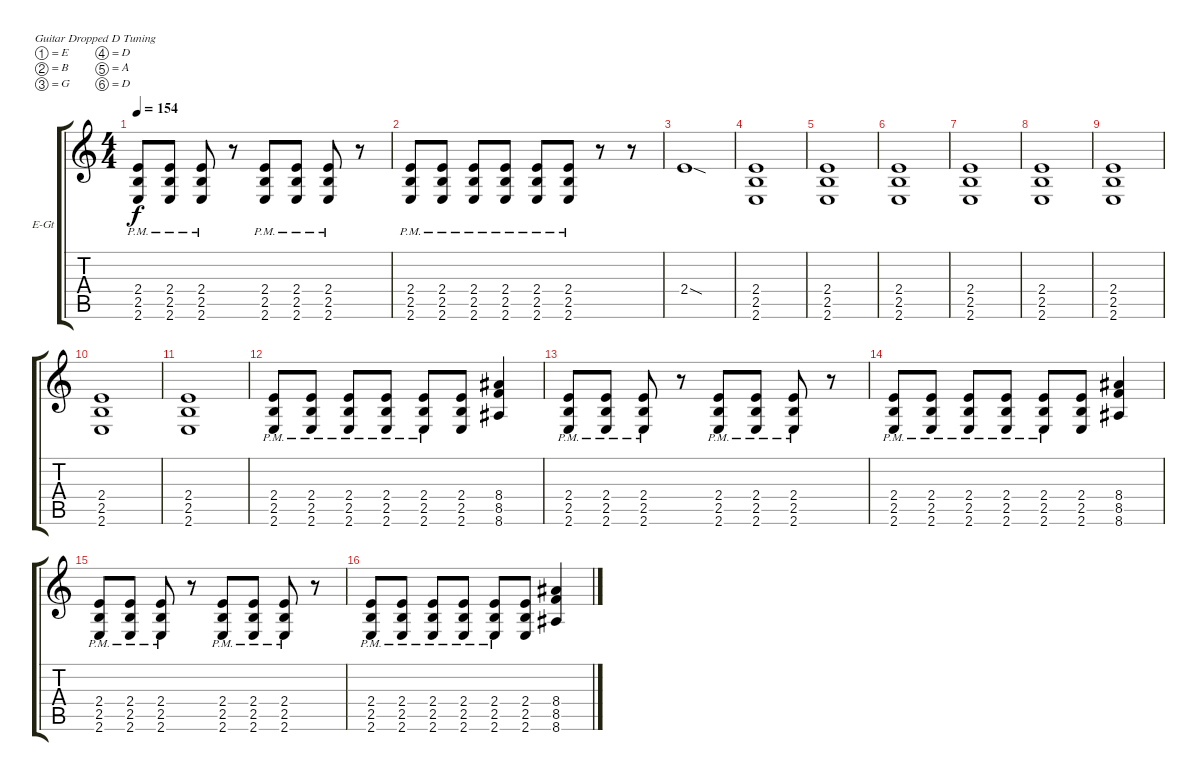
\bracketExtendMode groupsimilarinstruments
\firstSystemTrackNameOrientation horizontal
\otherSystemsTrackNameOrientation horizontal
\track ("Overdriven-guitar (Richard)" "E-Gt") {instrument overdrivenguitar}
\staff {score tabs}
\tuning (E4 B3 G3 D3 A2 D2)
\ts (4 4)
\tempo 154
\clef g2
\ks c
(2.4 2.5 2.6{pm}).8{dy f} (2.4 2.5 2.6{pm}).8 (2.4 2.5 2.6{pm}).8 r.8 (2.4 2.5 2.6{pm}).8 (2.4 2.5 2.6{pm}).8 (2.4 2.5 2.6{pm}).8 r.8 |
(2.4 2.5 2.6{pm}).8 (2.4 2.5 2.6{pm}).8 (2.4 2.5 2.6{pm}).8 (2.4 2.5 2.6{pm}).8 (2.4 2.5 2.6{pm}).8 (2.4 2.5 2.6{pm}).8 r.8 r.8 |
2.4{sod}.1 |
(2.4 2.5 2.6).1 |
(2.4 2.5 2.6).1 |
(2.4 2.5 2.6).1 |
(2.4 2.5 2.6).1 |
(2.4 2.5 2.6).1 |
(2.4 2.5 2.6).1 |
(2.4 2.5 2.6).1 |
(2.4 2.5 2.6).1 |
(2.4{pm} 2.5{pm} 2.6{pm}).8 (2.4{pm} 2.5{pm} 2.6{pm}).8 (2.4{pm} 2.5{pm} 2.6{pm}).8 (2.4{pm} 2.5{pm} 2.6{pm}).8 (2.4{pm} 2.5{pm} 2.6{pm}).8 (2.4 2.5 2.6).8 (8.4 8.5 8.6).4 |
(2.4{pm} 2.5{pm} 2.6{pm}).8 (2.4{pm} 2.5{pm} 2.6{pm}).8 (2.4{pm} 2.5{pm} 2.6{pm}).8 r.8 (2.4{pm} 2.5{pm} 2.6{pm}).8 (2.4{pm} 2.5{pm} 2.6{pm}).8 (2.4{pm} 2.5{pm} 2.6{pm}).8 r.8 |
(2.4{pm} 2.5{pm} 2.6{pm}).8 (2.4{pm} 2.5{pm} 2.6{pm}).8 (2.4{pm} 2.5{pm} 2.6{pm}).8 (2.4{pm} 2.5{pm} 2.6{pm}).8 (2.4{pm} 2.5{pm} 2.6{pm}).8 (2.4 2.5 2.6).8 (8.4 8.5 8.6).4 |
(2.4{pm} 2.5{pm} 2.6{pm}).8 (2.4{pm} 2.5{pm} 2.6{pm}).8 (2.4{pm} 2.5{pm} 2.6{pm}).8 r.8 (2.4{pm} 2.5{pm} 2.6{pm}).8 (2.4{pm} 2.5{pm} 2.6{pm}).8 (2.4{pm} 2.5{pm} 2.6{pm}).8 r.8 |
(2.4{pm} 2.5{pm} 2.6{pm}).8 (2.4{pm} 2.5{pm} 2.6{pm}).8 (2.4{pm} 2.5{pm} 2.6{pm}).8 (2.4{pm} 2.5{pm} 2.6{pm}).8 (2.4{pm} 2.5{pm} 2.6{pm}).8 (2.4 2.5 2.6).8 (8.4 8.5 8.6).4
